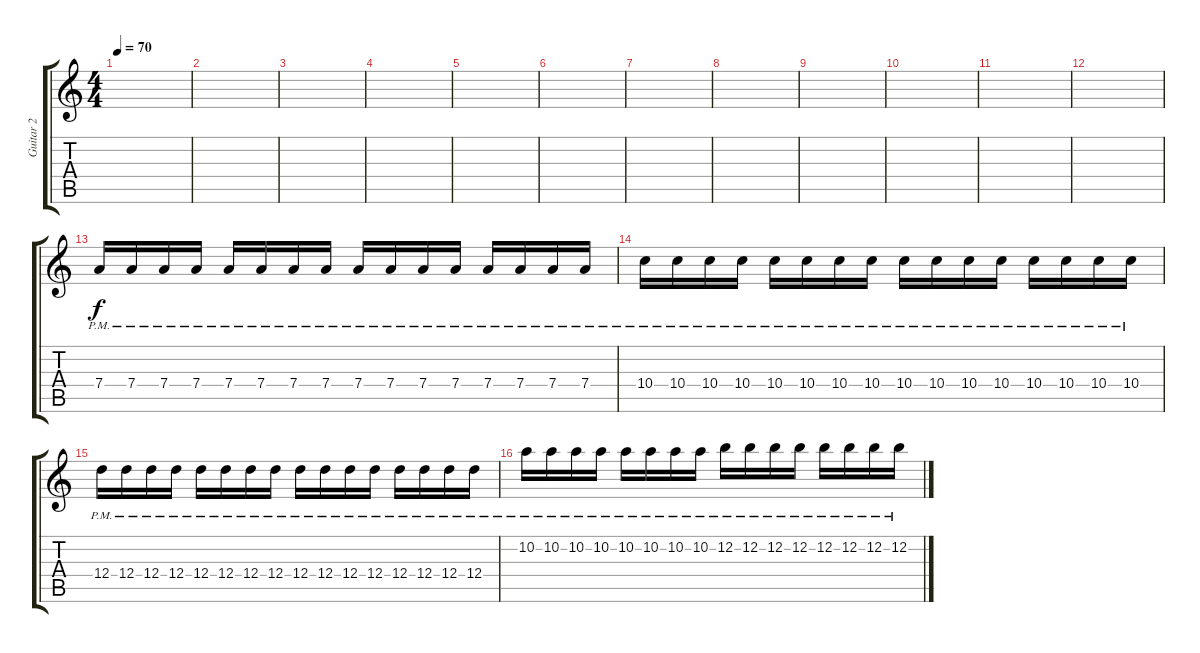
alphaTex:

\track ("Guitar 2" "Guitar 2") {instrument overdrivenguitar}
\staff {score tabs}
\tuning (E4 B3 G3 D3 A2 E2) {hide}
\ts (4 4)
\tempo 70
\clef g2
\ks c
|
|
|
|
|
|
|
|
|
|
|
|
7.4{pm}.16 7.4{pm}.16 7.4{pm}.16 7.4{pm}.16 7.4{pm}.16 7.4{pm}.16 7.4{pm}.16 7.4{pm}.16 7.4{pm}.16 7.4{pm}.16 7.4{pm}.16 7.4{pm}.16 7.4{pm}.16 7.4{pm}.16 7.4{pm}.16 7.4{pm}.16 |
10.4{pm}.16 10.4{pm}.16 10.4{pm}.16 10.4{pm}.16 10.4{pm}.16 10.4{pm}.16 10.4{pm}.16 10.4{pm}.16 10.4{pm}.16 10.4{pm}.16 10.4{pm}.16 10.4{pm}.16 10.4{pm}.16 10.4{pm}.16 10.4{pm}.16 10.4{pm}.16 |
12.4{pm}.16 12.4{pm}.16 12.4{pm}.16 12.4{pm}.16 12.4{pm}.16 12.4{pm}.16 12.4{pm}.16 12.4{pm}.16 12.4{pm}.16 12.4{pm}.16 12.4{pm}.16 12.4{pm}.16 12.4{pm}.16 12.4{pm}.16 12.4{pm}.16 12.4{pm}.16 |
10.2{pm}.16 10.2{pm}.16 10.2{pm}.16 10.2{pm}.16 10.2{pm}.16 10.2{pm}.16 10.2{pm}.16 10.2{pm}.16 12.2{pm}.16 12.2{pm}.16 12.2{pm}.16 12.2{pm}.16 12.2{pm}.16 12.2{pm}.16 12.2{pm}.16 12.2{pm}.16
